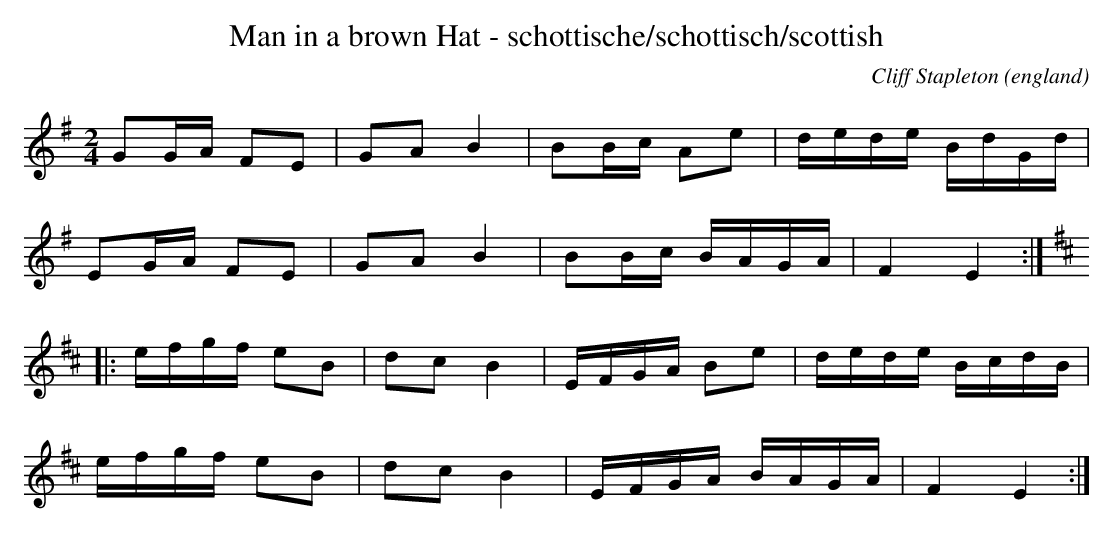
X:1
T:Man in a brown Hat - schottische/schottisch/scottish
O:england
C:Cliff Stapleton
M:2/4
L:1/16
K:Em
G2GA F2E2|G2A2B4|B2Bc A2e2|dede BdGd|
E2GA F2E2|G2A2B4|B2Bc BAGA|F4E4:|
K:Edor
|:efgf e2B2|d2c2B4|EFGA B2e2|dede BcdB|
efgf e2B2|d2c2B4|EFGA BAGA|F4E4:|
